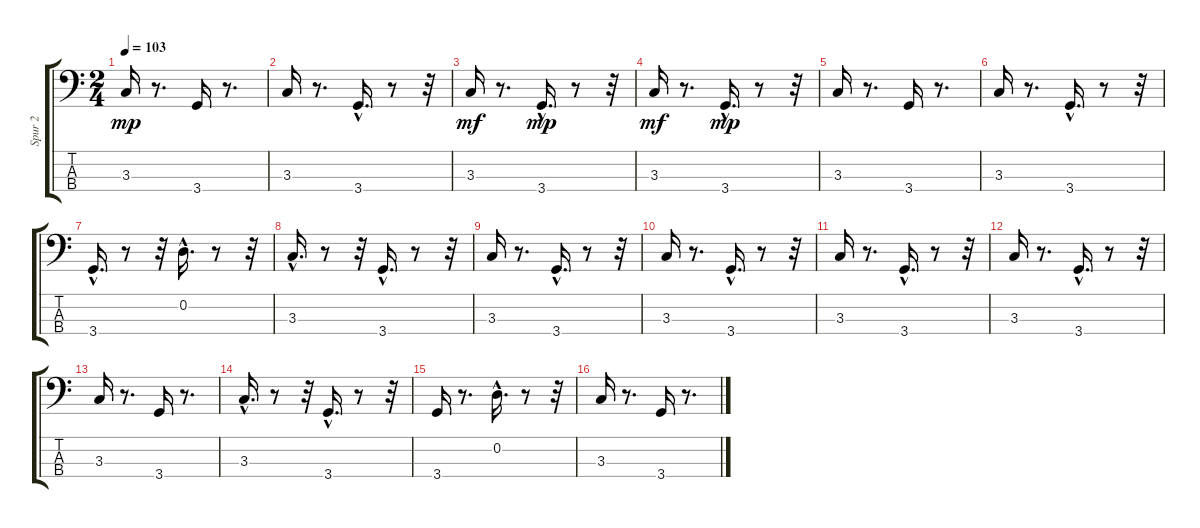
\track ("Spur 2" "Spur 2") {instrument fretlessbass}
\staff {score tabs}
\tuning (G2 D2 A1 E1) {hide}
\ts (2 4)
\tempo 103
\clef f4
\ks c
3.3.16{dy mp instrument fretlessbass} r.8{d} 3.4.16 r.8{d} |
3.3.16 r.8{d} 3.4{hac}.16{d} r.8 r.32 |
3.3.16{dy mf} r.8{d} 3.4{hac}.16{d dy mp} r.8 r.32 |
3.3.16{dy mf} r.8{d} 3.4{hac}.16{d dy mp} r.8 r.32 |
3.3.16 r.8{d} 3.4.16 r.8{d} |
3.3.16 r.8{d} 3.4{hac}.16{d} r.8 r.32 |
3.4{hac}.16{d} r.8 r.32 0.2{hac}.16{d} r.8 r.32 |
3.3{hac}.16{d} r.8 r.32 3.4{hac}.16{d} r.8 r.32 |
3.3.16 r.8{d} 3.4{hac}.16{d} r.8 r.32 |
3.3.16 r.8{d} 3.4{hac}.16{d} r.8 r.32 |
3.3.16 r.8{d} 3.4{hac}.16{d} r.8 r.32 |
3.3.16 r.8{d} 3.4{hac}.16{d} r.8 r.32 |
3.3.16 r.8{d} 3.4.16 r.8{d} |
3.3{hac}.16{d} r.8 r.32 3.4{hac}.16{d} r.8 r.32 |
3.4.16 r.8{d} 0.2{hac}.16{d} r.8 r.32 |
3.3.16 r.8{d} 3.4.16 r.8{d}
